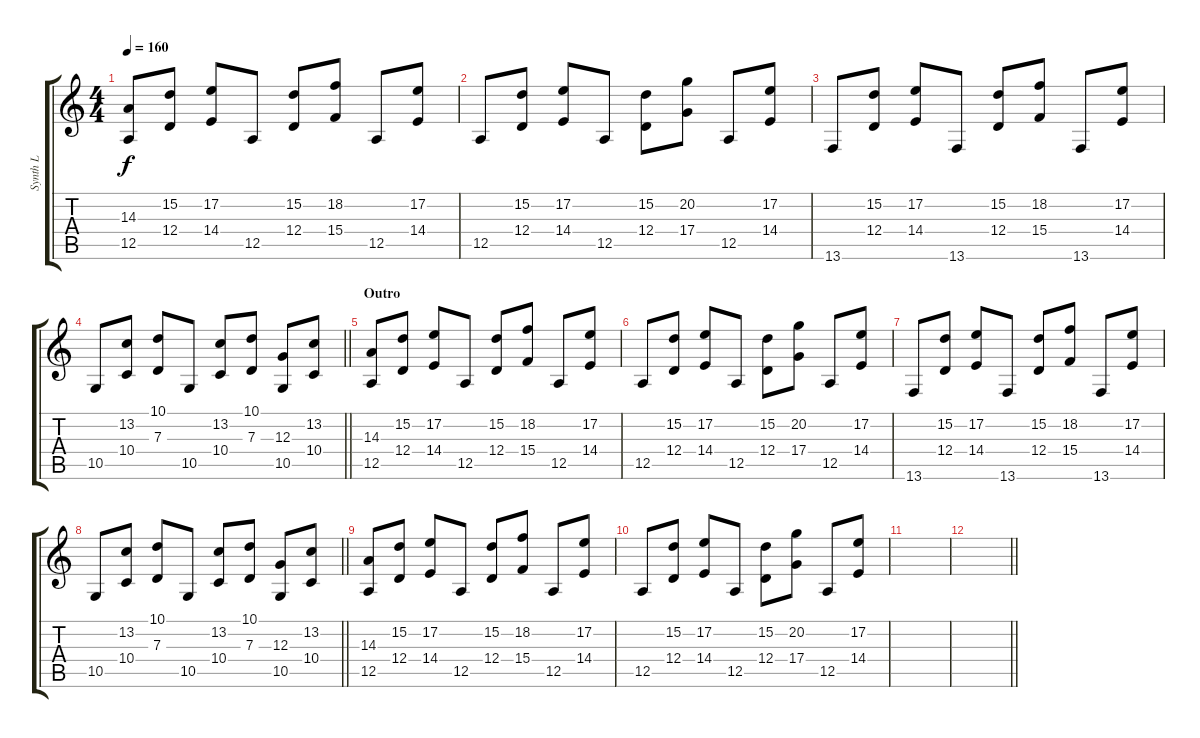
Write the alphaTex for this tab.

\track ("Synth L" "Synth L") {instrument lead2sawtooth}
\staff {score tabs}
\tuning (E4 B3 G3 D3 A2 E2) {hide}
\ts (4 4)
\tempo 160
\clef g2
\ks c
(14.3 12.5).8{dy f} (15.2 12.4).8 (17.2 14.4).8 12.5.8 (15.2 12.4).8 (18.2 15.4).8 12.5.8 (17.2 14.4).8 |
12.5.8 (15.2 12.4).8 (17.2 14.4).8 12.5.8 (15.2 12.4).8 (20.2 17.4).8 12.5.8 (17.2 14.4).8 |
13.6.8 (15.2 12.4).8 (17.2 14.4).8 13.6.8 (15.2 12.4).8 (18.2 15.4).8 13.6.8 (17.2 14.4).8 |
\barLineRight lightlight
10.5.8 (13.2 10.4).8 (10.1 7.3).8 10.5.8 (13.2 10.4).8 (10.1 7.3).8 (12.3 10.5).8 (13.2 10.4).8 |
\section ("" "Outro")
(14.3 12.5).8 (15.2 12.4).8 (17.2 14.4).8 12.5.8 (15.2 12.4).8 (18.2 15.4).8 12.5.8 (17.2 14.4).8 |
12.5.8 (15.2 12.4).8 (17.2 14.4).8 12.5.8 (15.2 12.4).8 (20.2 17.4).8 12.5.8 (17.2 14.4).8 |
13.6.8 (15.2 12.4).8 (17.2 14.4).8 13.6.8 (15.2 12.4).8 (18.2 15.4).8 13.6.8 (17.2 14.4).8 |
\barLineRight lightlight
10.5.8 (13.2 10.4).8 (10.1 7.3).8 10.5.8 (13.2 10.4).8 (10.1 7.3).8 (12.3 10.5).8 (13.2 10.4).8 |
(14.3 12.5).8 (15.2 12.4).8 (17.2 14.4).8 12.5.8 (15.2 12.4).8 (18.2 15.4).8 12.5.8 (17.2 14.4).8 |
12.5.8 (15.2 12.4).8 (17.2 14.4).8 12.5.8 (15.2 12.4).8 (20.2 17.4).8 12.5.8 (17.2 14.4).8 |
|
\barLineRight lightlight
